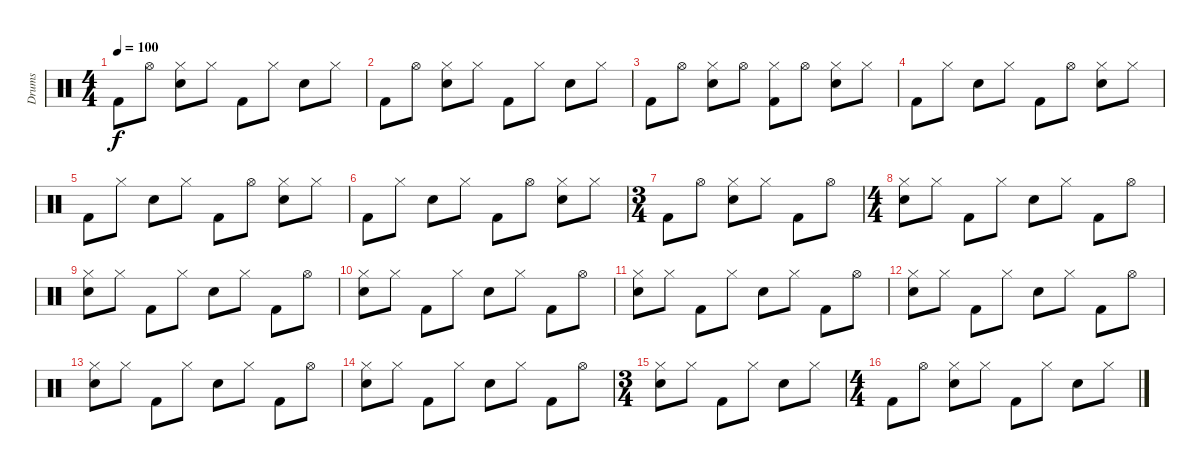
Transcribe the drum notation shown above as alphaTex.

\track ("Drums" "Drums") {instrument percussion}
\staff {score}
\articulation defaults
\ts (4 4)
\tempo 100
\clef neutral
\ks c "Kick (hit) 2".8{dy f} "Hi-Hat (open)".8
("Hi-Hat (closed)" "Snare (hit) 2").8 "Hi-Hat (closed)".8 "Kick (hit) 2".8 "Hi-Hat (closed)".8 "Snare (hit) 2".8 "Hi-Hat (closed)".8 |
"Kick (hit) 2".8 "Hi-Hat (open)".8 ("Hi-Hat (closed)" "Snare (hit) 2").8 "Hi-Hat (closed)".8 "Kick (hit) 2".8 "Hi-Hat (closed)".8 "Snare (hit) 2".8 "Hi-Hat (closed)".8 |
"Kick (hit) 2".8 "Hi-Hat (open)".8 ("Hi-Hat (closed)" "Snare (hit) 2").8 "Hi-Hat (open)".8 ("Hi-Hat (closed)" "Kick (hit) 2").8 "Hi-Hat (open)".8 ("Hi-Hat (closed)" "Snare (hit) 2").8 "Hi-Hat (closed)".8 |
"Kick (hit) 2".8 "Hi-Hat (closed)".8 "Snare (hit) 2".8 "Hi-Hat (closed)".8 "Kick (hit) 2".8 "Hi-Hat (open)".8 ("Hi-Hat (closed)" "Snare (hit) 2").8 "Hi-Hat (closed)".8 |
"Kick (hit) 2".8 "Hi-Hat (closed)".8 "Snare (hit) 2".8 "Hi-Hat (closed)".8 "Kick (hit) 2".8 "Hi-Hat (open)".8 ("Hi-Hat (closed)" "Snare (hit) 2").8 "Hi-Hat (closed)".8 |
"Kick (hit) 2".8 "Hi-Hat (closed)".8 "Snare (hit) 2".8 "Hi-Hat (closed)".8 "Kick (hit) 2".8 "Hi-Hat (open)".8 ("Hi-Hat (closed)" "Snare (hit) 2").8 "Hi-Hat (closed)".8 |
\ts (3 4)
"Kick (hit) 2".8 "Hi-Hat (open)".8 ("Hi-Hat (closed)" "Snare (hit) 2").8 "Hi-Hat (closed)".8 "Kick (hit) 2".8 "Hi-Hat (open)".8 |
\ts (4 4)
("Hi-Hat (closed)" "Snare (hit) 2").8 "Hi-Hat (closed)".8 "Kick (hit) 2".8 "Hi-Hat (closed)".8 "Snare (hit) 2".8 "Hi-Hat (closed)".8 "Kick (hit) 2".8 "Hi-Hat (open)".8 |
("Hi-Hat (closed)" "Snare (hit) 2").8 "Hi-Hat (closed)".8 "Kick (hit) 2".8 "Hi-Hat (closed)".8 "Snare (hit) 2".8 "Hi-Hat (closed)".8 "Kick (hit) 2".8 "Hi-Hat (open)".8 |
("Hi-Hat (closed)" "Snare (hit) 2").8 "Hi-Hat (closed)".8 "Kick (hit) 2".8 "Hi-Hat (closed)".8 "Snare (hit) 2".8 "Hi-Hat (closed)".8 "Kick (hit) 2".8 "Hi-Hat (open)".8 |
("Hi-Hat (closed)" "Snare (hit) 2").8 "Hi-Hat (closed)".8 "Kick (hit) 2".8 "Hi-Hat (closed)".8 "Snare (hit) 2".8 "Hi-Hat (closed)".8 "Kick (hit) 2".8 "Hi-Hat (open)".8 |
("Hi-Hat (closed)" "Snare (hit) 2").8 "Hi-Hat (closed)".8 "Kick (hit) 2".8 "Hi-Hat (closed)".8 "Snare (hit) 2".8 "Hi-Hat (closed)".8 "Kick (hit) 2".8 "Hi-Hat (open)".8 |
("Hi-Hat (closed)" "Snare (hit) 2").8 "Hi-Hat (closed)".8 "Kick (hit) 2".8 "Hi-Hat (closed)".8 "Snare (hit) 2".8 "Hi-Hat (closed)".8 "Kick (hit) 2".8 "Hi-Hat (open)".8 |
("Hi-Hat (closed)" "Snare (hit) 2").8 "Hi-Hat (closed)".8 "Kick (hit) 2".8 "Hi-Hat (closed)".8 "Snare (hit) 2".8 "Hi-Hat (closed)".8 "Kick (hit) 2".8 "Hi-Hat (open)".8 |
\ts (3 4)
("Hi-Hat (closed)" "Snare (hit) 2").8 "Hi-Hat (closed)".8 "Kick (hit) 2".8 "Hi-Hat (closed)".8 "Snare (hit) 2".8 "Hi-Hat (closed)".8 |
\ts (4 4)
"Kick (hit) 2".8 "Hi-Hat (open)".8 ("Hi-Hat (closed)" "Snare (hit) 2").8 "Hi-Hat (closed)".8 "Kick (hit) 2".8 "Hi-Hat (closed)".8 "Snare (hit) 2".8 "Hi-Hat (closed)".8
